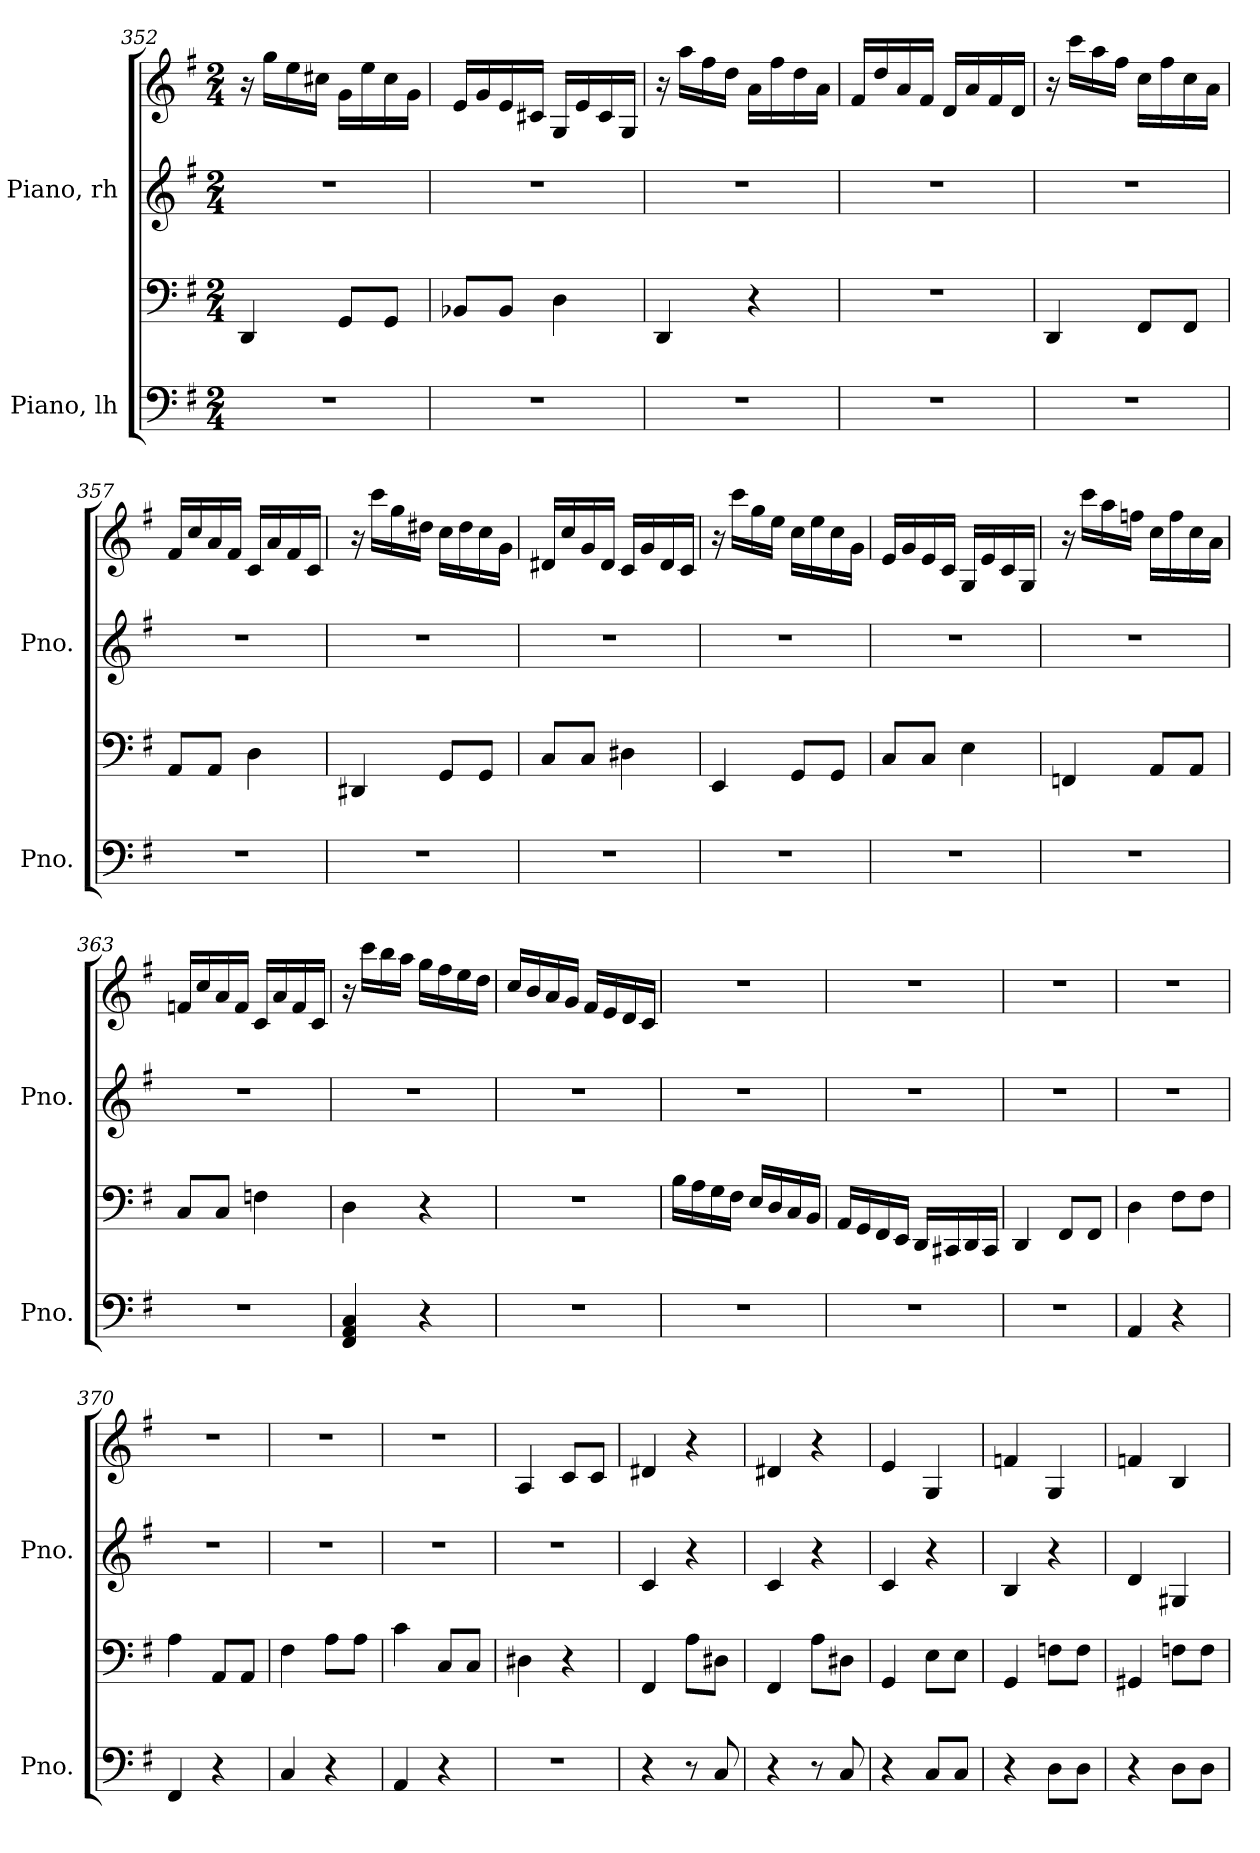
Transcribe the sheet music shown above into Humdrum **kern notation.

**kern	**kern	**kern	**kern
*part2	*part2	*part1	*part1
*staff4	*staff3	*staff2	*staff1
*I"Piano, lh	*	*I"Piano, rh	*
*I'Pno.	*	*I'Pno.	*
!!LO:PB:g=z
*clefF4	*clefF4	*clefG2	*clefG2
*k[f#]	*k[f#]	*k[f#]	*k[f#]
*M2/4	*M2/4	*M2/4	*M2/4
=352	=352	=352	=352
2r	4DD/	2r	16r
.	.	.	16gg\LL
.	.	.	16ee\
.	.	.	16cc#X\JJ
.	8GG/L	.	16g\LL
.	.	.	16ee\
.	8GG/J	.	16cc#\
.	.	.	16g\JJ
=353	=353	=353	=353
2r	8BB-X/L	2r	16e/LL
.	.	.	16g/
.	8BB-/J	.	16e/
.	.	.	16c#X/JJ
.	4D\	.	16G/LL
.	.	.	16e/
.	.	.	16c#/
.	.	.	16G/JJ
=354	=354	=354	=354
2r	4DD/	2r	16r
.	.	.	16aa\LL
.	.	.	16ff#\
.	.	.	16dd\JJ
.	4r	.	16a\LL
.	.	.	16ff#\
.	.	.	16dd\
.	.	.	16a\JJ
=355	=355	=355	=355
2r	2r	2r	16f#/LL
.	.	.	16dd/
.	.	.	16a/
.	.	.	16f#/JJ
.	.	.	16d/LL
.	.	.	16a/
.	.	.	16f#/
.	.	.	16d/JJ
!!LO:LB:g=z
=356	=356	=356	=356
2r	4DD/	2r	16r
.	.	.	16ccc\LL
.	.	.	16aa\
.	.	.	16ff#\JJ
.	8FF#/L	.	16cc\LL
.	.	.	16ff#\
.	8FF#/J	.	16cc\
.	.	.	16a\JJ
=357	=357	=357	=357
2r	8AA/L	2r	16f#/LL
.	.	.	16cc/
.	8AA/J	.	16a/
.	.	.	16f#/JJ
.	4D\	.	16c/LL
.	.	.	16a/
.	.	.	16f#/
.	.	.	16c/JJ
=358	=358	=358	=358
2r	4DD#X/	2r	16r
.	.	.	16ccc\LL
.	.	.	16gg\
.	.	.	16dd#X\JJ
.	8GG/L	.	16cc\LL
.	.	.	16dd#\
.	8GG/J	.	16cc\
.	.	.	16g\JJ
=359	=359	=359	=359
2r	8C/L	2r	16d#X/LL
.	.	.	16cc/
.	8C/J	.	16g/
.	.	.	16d#/JJ
.	4D#X\	.	16c/LL
.	.	.	16g/
.	.	.	16d#/
.	.	.	16c/JJ
!!LO:LB:g=z
=360	=360	=360	=360
2r	4EE/	2r	16r
.	.	.	16ccc\LL
.	.	.	16gg\
.	.	.	16ee\JJ
.	8GG/L	.	16cc\LL
.	.	.	16ee\
.	8GG/J	.	16cc\
.	.	.	16g\JJ
=361	=361	=361	=361
2r	8C/L	2r	16e/LL
.	.	.	16g/
.	8C/J	.	16e/
.	.	.	16c/JJ
.	4E\	.	16G/LL
.	.	.	16e/
.	.	.	16c/
.	.	.	16G/JJ
=362	=362	=362	=362
2r	4FFn/	2r	16r
.	.	.	16ccc\LL
.	.	.	16aa\
.	.	.	16ffn\JJ
.	8AA/L	.	16cc\LL
.	.	.	16ff\
.	8AA/J	.	16cc\
.	.	.	16a\JJ
=363	=363	=363	=363
2r	8C/L	2r	16fn/LL
.	.	.	16cc/
.	8C/J	.	16a/
.	.	.	16f/JJ
.	4Fn\	.	16c/LL
.	.	.	16a/
.	.	.	16f/
.	.	.	16c/JJ
!!LO:PB:g=z
=364	=364	=364	=364
4FF#/ 4AA/ 4C/	4D\	2r	16r
.	.	.	16ccc\LL
.	.	.	16bb\
.	.	.	16aa\JJ
4r	4r	.	16gg\LL
.	.	.	16ff#\
.	.	.	16ee\
.	.	.	16dd\JJ
=365	=365	=365	=365
2r	2r	2r	16cc/LL
.	.	.	16b/
.	.	.	16a/
.	.	.	16g/JJ
.	.	.	16f#/LL
.	.	.	16e/
.	.	.	16d/
.	.	.	16c/JJ
=366	=366	=366	=366
2r	16B\LL	2r	2r
.	16A\	.	.
.	16G\	.	.
.	16F#\JJ	.	.
.	16E/LL	.	.
.	16D/	.	.
.	16C/	.	.
.	16BB/JJ	.	.
=367	=367	=367	=367
2r	16AA/LL	2r	2r
.	16GG/	.	.
.	16FF#/	.	.
.	16EE/JJ	.	.
.	16DD/LL	.	.
.	16CC#X/	.	.
.	16DD/	.	.
.	16CC#/JJ	.	.
=368	=368	=368	=368
2r	4DD/	2r	2r
.	8FF#/L	.	.
.	8FF#/J	.	.
!!LO:LB:g=z
=369	=369	=369	=369
4AA/	4D\	2r	2r
4r	8F#\L	.	.
.	8F#\J	.	.
=370	=370	=370	=370
4FF#/	4A\	2r	2r
4r	8AA/L	.	.
.	8AA/J	.	.
=371	=371	=371	=371
4C/	4F#\	2r	2r
4r	8A\L	.	.
.	8A\J	.	.
=372	=372	=372	=372
4AA/	4c\	2r	2r
4r	8C/L	.	.
.	8C/J	.	.
=373	=373	=373	=373
2r	4D#X\	2r	4A/
.	4r	.	8c/L
.	.	.	8c/J
=374	=374	=374	=374
4r	4FF#/	4c/	4d#X/
8r	8A\L	4r	4r
8C/	8D#X\J	.	.
=375	=375	=375	=375
4r	4FF#/	4c/	4d#X/
8r	8A\L	4r	4r
8C/	8D#X\J	.	.
=376	=376	=376	=376
4r	4GG/	4c/	4e/
8C/L	8E\L	4r	4G/
8C/J	8E\J	.	.
=377	=377	=377	=377
4r	4GG/	4B/	4fn/
8D\L	8Fn\L	4r	4G/
8D\J	8F\J	.	.
!!LO:LB:g=z
=378	=378	=378	=378
4r	4GG#X/	4d/	4fn/
8D\L	8Fn\L	4G#X/	4B/
8D\J	8F\J	.	.
=	=	=	=
*-	*-	*-	*-
